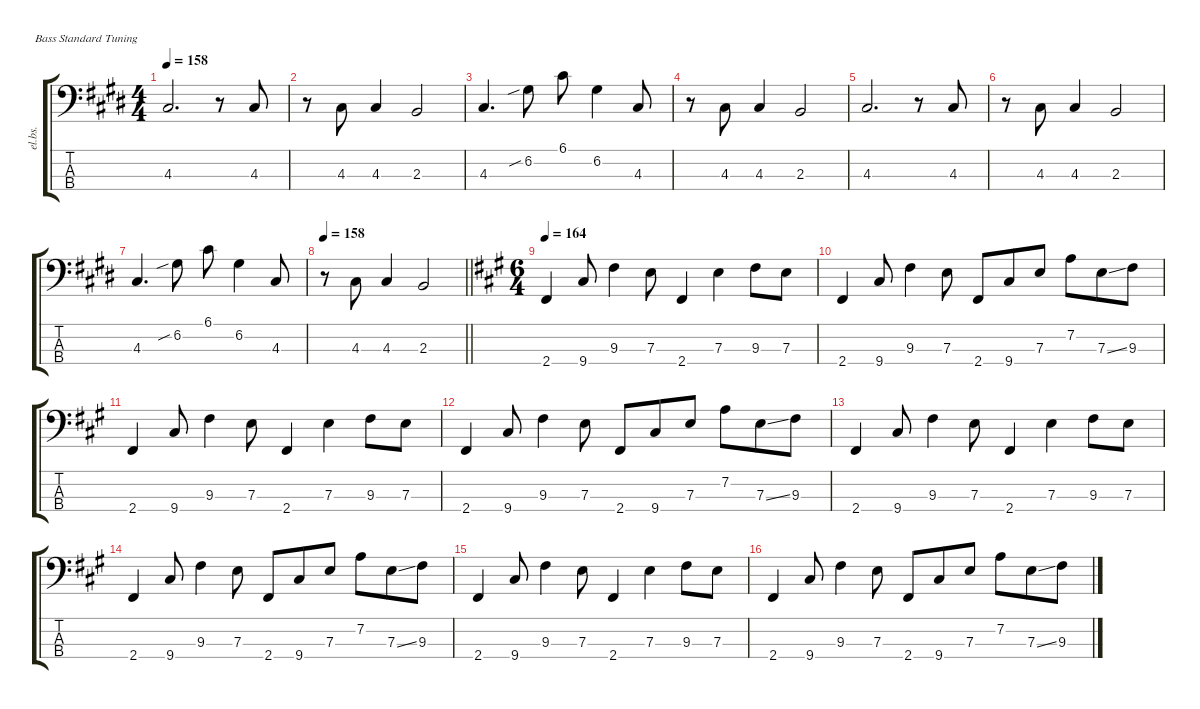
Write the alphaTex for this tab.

\defaultSystemsLayout 4
\hideDynamics
\bracketExtendMode groupsimilarinstruments
\otherSystemsTrackNameOrientation horizontal
\track ("Bass" "el.bs.") {instrument electricbassfinger}
\staff {score tabs}
\tuning (G2 D2 A1 E1)
\ts (4 4)
\tempo 158
\clef f4
\ks c#minor
4.3{acc #}.2{d dy f beam Up} r.8{beam Up} 4.3{acc #}.8{dy ff beam Up} |
r.8{beam Down} 4.3{acc #}.8{beam Up} 4.3{acc #}.4{beam Up} 2.3{acc forcenatural}.2{dy f beam Up} |
4.3{acc #}.4{d dy ff beam Up} 6.2{sib acc #}.8{dy f beam Down} 6.1{acc #}.8{beam Down} 6.2{acc #}.4{dy ff beam Down} 4.3{acc #}.8{beam Up} |
r.8{beam Down} 4.3{acc #}.8{beam Up} 4.3{acc #}.4{beam Up} 2.3{acc forcenatural}.2{beam Up} |
4.3{acc #}.2{d dy f beam Up} r.8{beam Up} 4.3{acc #}.8{dy ff beam Up} |
r.8{beam Down} 4.3{acc #}.8{beam Up} 4.3{acc #}.4{beam Up} 2.3{acc forcenatural}.2{dy f beam Up} |
4.3{acc #}.4{d dy ff beam Up} 6.2{sib acc #}.8{dy f beam Down} 6.1{acc #}.8{beam Down} 6.2{acc #}.4{dy ff beam Down} 4.3{acc #}.8{beam Up} |
\tempo 158
\barLineRight lightlight
r.8{beam Down} 4.3{acc #}.8{beam Up} 4.3{acc #}.4{beam Up} 2.3{acc forcenatural}.2{beam Up} |
\ts (6 4)
\beaming (8 3 3 3 3)
\tempo 164
\ks f#minor
2.4{acc #}.4{beam Up} 9.4{acc #}.8{dy f beam Up} 9.3{acc #}.4{dy ff beam Down} 7.3{acc forcenatural}.8{beam Down} 2.4{acc #}.4{beam Up} 7.3{acc forcenatural}.4{beam Down} 9.3{acc #}.8{beam Down} 7.3{acc forcenatural}.8{beam Down} |
2.4{acc #}.4{beam Up} 9.4{acc #}.8{beam Up} 9.3{acc #}.4{beam Down} 7.3{acc forcenatural}.8{beam Down} 2.4{acc #}.8{beam Up} 9.4{acc #}.8{dy f beam Up} 7.3{acc forcenatural}.8{beam Up} 7.2{acc forcenatural}.8{beam Down} 7.3{ss acc forcenatural}.8{beam Down} 9.3{acc #}.8{beam Down} |
2.4{acc #}.4{dy ff beam Up} 9.4{acc #}.8{dy f beam Up} 9.3{acc #}.4{dy ff beam Down} 7.3{acc forcenatural}.8{beam Down} 2.4{acc #}.4{beam Up} 7.3{acc forcenatural}.4{beam Down} 9.3{acc #}.8{beam Down} 7.3{acc forcenatural}.8{beam Down} |
2.4{acc #}.4{beam Up} 9.4{acc #}.8{beam Up} 9.3{acc #}.4{beam Down} 7.3{acc forcenatural}.8{beam Down} 2.4{acc #}.8{beam Up} 9.4{acc #}.8{dy f beam Up} 7.3{acc forcenatural}.8{beam Up} 7.2{acc forcenatural}.8{beam Down} 7.3{ss acc forcenatural}.8{beam Down} 9.3{acc #}.8{beam Down} |
2.4{acc #}.4{dy ff beam Up} 9.4{acc #}.8{dy f beam Up} 9.3{acc #}.4{dy ff beam Down} 7.3{acc forcenatural}.8{beam Down} 2.4{acc #}.4{beam Up} 7.3{acc forcenatural}.4{beam Down} 9.3{acc #}.8{beam Down} 7.3{acc forcenatural}.8{beam Down} |
2.4{acc #}.4{beam Up} 9.4{acc #}.8{beam Up} 9.3{acc #}.4{beam Down} 7.3{acc forcenatural}.8{beam Down} 2.4{acc #}.8{beam Up} 9.4{acc #}.8{dy f beam Up} 7.3{acc forcenatural}.8{beam Up} 7.2{acc forcenatural}.8{beam Down} 7.3{ss acc forcenatural}.8{beam Down} 9.3{acc #}.8{beam Down} |
2.4{acc #}.4{dy ff beam Up} 9.4{acc #}.8{dy f beam Up} 9.3{acc #}.4{dy ff beam Down} 7.3{acc forcenatural}.8{beam Down} 2.4{acc #}.4{beam Up} 7.3{acc forcenatural}.4{beam Down} 9.3{acc #}.8{beam Down} 7.3{acc forcenatural}.8{beam Down} |
2.4{acc #}.4{beam Up} 9.4{acc #}.8{beam Up} 9.3{acc #}.4{beam Down} 7.3{acc forcenatural}.8{beam Down} 2.4{acc #}.8{beam Up} 9.4{acc #}.8{dy f beam Up} 7.3{acc forcenatural}.8{beam Up} 7.2{acc forcenatural}.8{beam Down} 7.3{ss acc forcenatural}.8{beam Down} 9.3{acc #}.8{beam Down}
